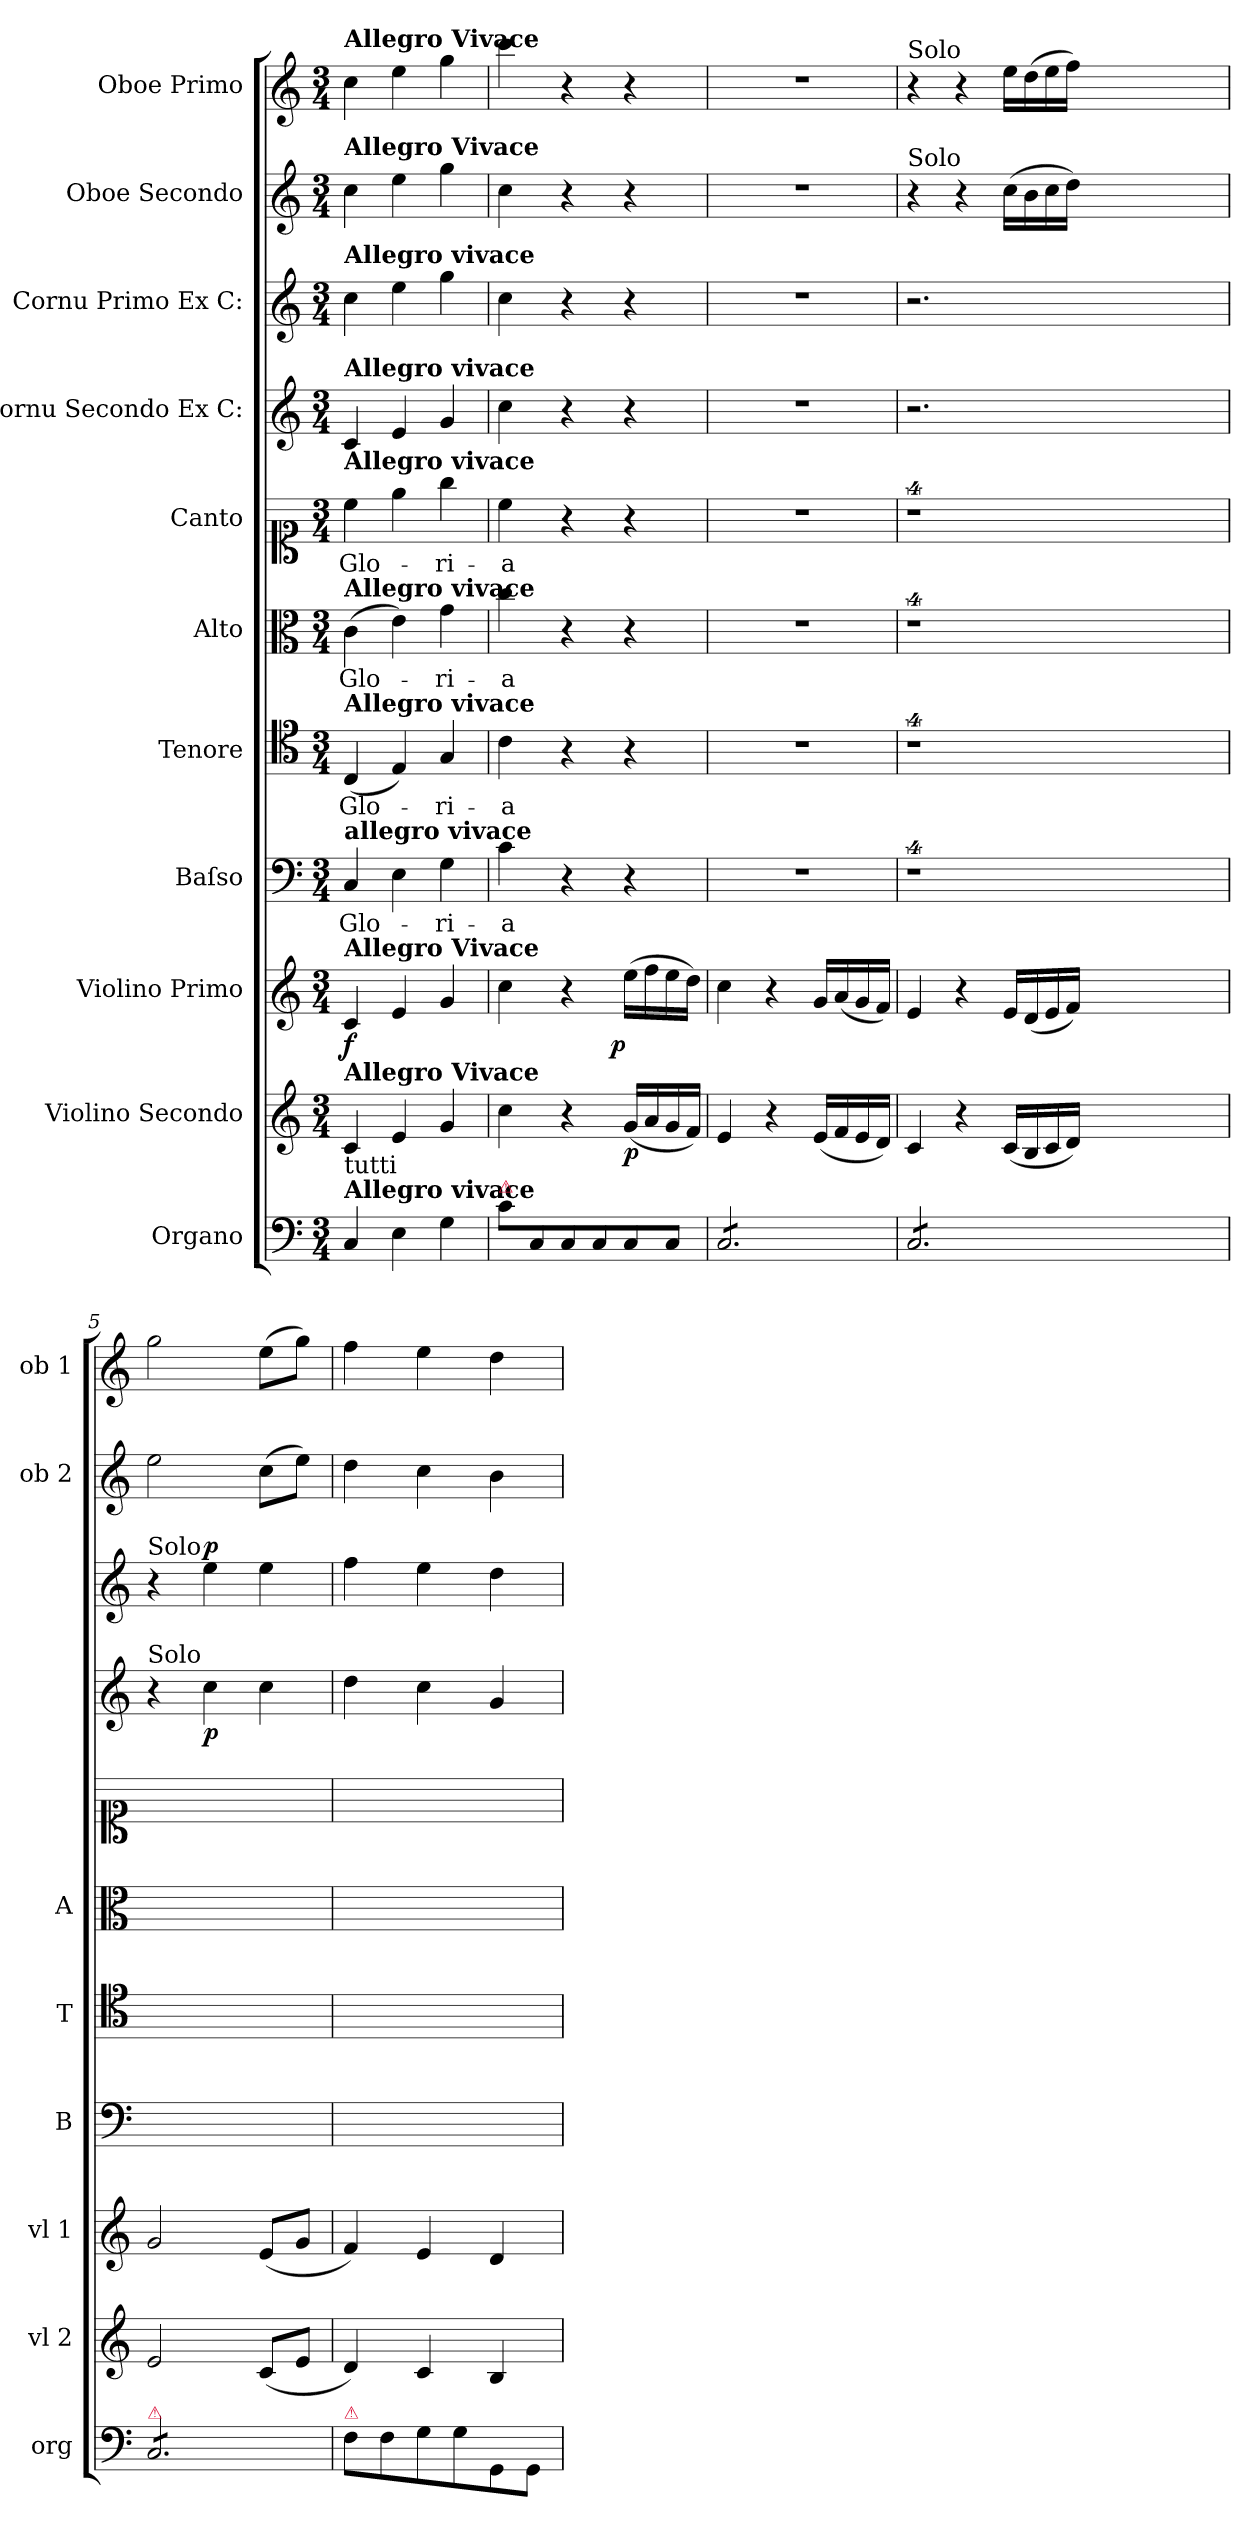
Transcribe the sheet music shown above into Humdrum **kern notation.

**kern	**dynam	**kern	**dynam	**kern	**dynam	**kern	**text	**kern	**text	**kern	**text	**kern	**text	**kern	**dynam	**kern	**dynam	**kern	**kern
*part11	*part11	*part10	*part10	*part9	*part9	*part8	*part8	*part7	*part7	*part6	*part6	*part5	*part5	*part4	*part4	*part3	*part3	*part2	*part1
*staff11	*staff11	*staff10	*staff10	*staff9	*staff9	*staff8	*staff8	*staff7	*staff7	*staff6	*staff6	*staff5	*staff5	*staff4	*staff4	*staff3	*staff3	*staff2	*staff1
*I"Organo	*	*I"Violino Secondo	*	*I"Violino Primo	*	*I"Baſso	*	*I"Tenore	*	*I"Alto	*	*I"Canto	*	*I"Cornu Secondo Ex C:	*	*I"Cornu Primo Ex C:	*	*I"Oboe Secondo	*I"Oboe Primo
*I'org	*	*I'vl 2	*	*I'vl 1	*	*I'B	*	*I'T	*	*I'A	*	*	*	*	*	*	*	*I'ob 2	*I'ob 1
*clefF4	*	*clefG2	*	*clefG2	*	*clefF4	*	*clefC4	*	*clefC3	*	*clefC1	*	*clefG2	*	*clefG2	*	*clefG2	*clefG2
*k[]	*	*k[]	*	*k[]	*	*k[]	*	*k[]	*	*k[]	*	*k[]	*	*k[]	*	*k[]	*	*k[]	*k[]
*C:	*	*C:	*	*C:	*	*C:	*	*C:	*	*C:	*	*C:	*	*C:	*	*C:	*	*C:	*C:
*M3/4	*	*M3/4	*	*M3/4	*	*M3/4	*	*M3/4	*	*M3/4	*	*M3/4	*	*M3/4	*	*M3/4	*	*M3/4	*M3/4
=1	=1	=1	=1	=1	=1	=1	=1	=1	=1	=1	=1	=1	=1	=1	=1	=1	=1	=1	=1
!	!	!	!	!	!	!	!	!	!	!	!	!	!	!	!	!	!	!	!LO:TX:a:B:t=Allegro Vivace
!	!	!	!	!	!	!	!	!	!	!	!	!	!	!	!	!	!	!LO:TX:a:B:t=Allegro Vivace	!
!	!	!	!	!	!	!	!	!	!	!	!	!	!	!	!	!LO:TX:a:B:t=Allegro vivace	!	!	!
!	!	!	!	!	!	!	!	!	!	!	!	!	!	!LO:TX:a:B:t=Allegro vivace	!	!	!	!	!
!	!	!	!	!	!	!	!	!	!	!	!	!LO:TX:a:B:t=Allegro vivace	!	!	!	!	!	!	!
!	!	!	!	!	!	!	!	!	!	!LO:TX:a:B:t=Allegro vivace	!	!	!	!	!	!	!	!	!
!	!	!	!	!	!	!	!	!LO:TX:a:B:t=Allegro vivace	!	!	!	!	!	!	!	!	!	!	!
!	!	!	!	!	!	!LO:TX:a:B:t=allegro vivace	!	!	!	!	!	!	!	!	!	!	!	!	!
!	!	!	!	!LO:TX:a:B:t=Allegro Vivace	!	!	!	!	!	!	!	!	!	!	!	!	!	!	!
!	!	!LO:TX:a:B:t=Allegro Vivace	!	!	!	!	!	!	!	!	!	!	!	!	!	!	!	!	!
!LO:TX:a:B:t=Allegro vivace	!	!	!	!	!	!	!	!	!	!	!	!	!	!	!	!	!	!	!
!LO:TX:a:t=tutti	!	!	!	!	!	!	!	!	!	!	!	!	!	!	!	!	!	!	!
4C/	.	4c/	for&colon;	4c/	f	4C/	Glo-	(4C/	Glo-	(4c\	Glo-	4cc\	Glo-	4c/	.	4cc\	.	4cc\	4cc\
4E\	.	4e/	.	4e/	.	4E\	.	4E/)	.	4e\)	.	4ee\	.	4e/	.	4ee\	.	4ee\	4ee\
4G\	.	4g/	.	4g/	.	4G\	-ri-	4G/	-ri-	4g\	-ri-	4gg\	-ri-	4g/	.	4gg\	.	4gg\	4gg\
=2	=2	=2	=2	=2	=2	=2	=2	=2	=2	=2	=2	=2	=2	=2	=2	=2	=2	=2	=2
!LO:TX:a:color=crimson:t=⚠	!	!	!	!	!	!	!	!	!	!	!	!	!	!	!	!	!	!	!
8c\L	.	4cc\	.	4cc\	.	4c\	-a	4c\	-a	4cc\	-a	4cc\	-a	4cc\	.	4cc\	.	4cc\	4ccc\
8C/	pio&colon;	.	.	.	.	.	.	.	.	.	.	.	.	.	.	.	.	.	.
8C/	.	4r	.	4r	.	4r	.	4r	.	4r	.	4r	.	4r	.	4r	.	4r	4r
8C/	.	.	.	.	.	.	.	.	.	.	.	.	.	.	.	.	.	.	.
!	!	!	!	!	!LO:DY:rj	!	!	!	!	!	!	!	!	!	!	!	!	!	!
8C/	.	(16g/LL	p	(16ee\LL	p	4r	.	4r	.	4r	.	4r	.	4r	.	4r	.	4r	4r
.	.	16a/	.	16ff\	.	.	.	.	.	.	.	.	.	.	.	.	.	.	.
8C/J	.	16g/	.	16ee\	.	.	.	.	.	.	.	.	.	.	.	.	.	.	.
.	.	16f/JJ)	.	16dd\JJ)	.	.	.	.	.	.	.	.	.	.	.	.	.	.	.
=3	=3	=3	=3	=3	=3	=3	=3	=3	=3	=3	=3	=3	=3	=3	=3	=3	=3	=3	=3
*tremolo	*	*	*	*	*	*	*	*	*	*	*	*	*	*	*	*	*	*	*
8C/L	.	4e/	.	4cc\	.	2.r	.	2.r	.	2.r	.	2.r	.	2.r	.	2.r	.	2.r	2.r
8C/	.	.	.	.	.	.	.	.	.	.	.	.	.	.	.	.	.	.	.
8C/	.	4r	.	4r	.	.	.	.	.	.	.	.	.	.	.	.	.	.	.
8C/	.	.	.	.	.	.	.	.	.	.	.	.	.	.	.	.	.	.	.
8C/	.	(16e/LL	.	16g/LL	.	.	.	.	.	.	.	.	.	.	.	.	.	.	.
.	.	16f/	.	(16a/	.	.	.	.	.	.	.	.	.	.	.	.	.	.	.
8C/J	.	16e/	.	16g/	.	.	.	.	.	.	.	.	.	.	.	.	.	.	.
.	.	16d/JJ)	.	16f/JJ)	.	.	.	.	.	.	.	.	.	.	.	.	.	.	.
=4	=4	=4	=4	=4	=4	=4	=4	=4	=4	=4	=4	=4	=4	=4	=4	=4	=4	=4	=4
!	!	!	!	!	!	!	!	!	!	!	!	!	!	!	!	!	!	!	!LO:TX:a:t=Solo
!	!	!	!	!	!	!	!	!	!	!	!	!	!	!	!	!	!	!LO:TX:a:t=Solo	!
8C/L	.	4c/	.	4e/	.	4%9r	.	4%9r	.	4%9r	.	4%9r	.	2.r	.	2.r	.	4r	4r
8C/	.	.	.	.	.	.	.	.	.	.	.	.	.	.	.	.	.	.	.
8C/	.	4r	.	4r	.	.	.	.	.	.	.	.	.	.	.	.	.	4r	4r
8C/	.	.	.	.	.	.	.	.	.	.	.	.	.	.	.	.	.	.	.
8C/	.	(16c/LL	.	16e/LL	.	.	.	.	.	.	.	.	.	.	.	.	.	(16cc\LL	16ee\LL
.	.	16B/	.	(16d/	.	.	.	.	.	.	.	.	.	.	.	.	.	16b\	(16dd\
8C/J	.	16c/	.	16e/	.	.	.	.	.	.	.	.	.	.	.	.	.	16cc\	16ee\
.	.	16d/JJ)	.	16f/JJ)	.	.	.	.	.	.	.	.	.	.	.	.	.	16dd\JJ)	16ff\JJ)
1.ryy	.	1.ryy	.	1.ryy	.	.	.	.	.	.	.	.	.	1.ryy	.	1.ryy	.	1.ryy	1.ryy
=5	=5	=5	=5	=5	=5	=5	=5	=5	=5	=5	=5	=5	=5	=5	=5	=5	=5	=5	=5
!	!	!	!	!	!	!	!	!	!	!	!	!	!	!	!	!LO:TX:a:t=Solo	!	!	!
!	!	!	!	!	!	!	!	!	!	!	!	!	!	!LO:TX:a:t=Solo	!	!	!	!	!
!LO:TX:a:color=crimson:t=⚠	!	!	!	!	!	!	!	!	!	!	!	!	!	!	!	!	!	!	!
8C/L	.	2e/	.	2g/	.	2.ryy	.	2.ryy	.	2.ryy	.	2.ryy	.	4r	.	4r	.	2ee\	2gg\
8C/	.	.	.	.	.	.	.	.	.	.	.	.	.	.	.	.	.	.	.
!	!	!	!	!	!	!	!	!	!	!	!	!	!	!	!	!	!LO:DY:a	!	!
8C/	.	.	.	.	.	.	.	.	.	.	.	.	.	4cc\	p	4ee\	p	.	.
8C/	.	.	.	.	.	.	.	.	.	.	.	.	.	.	.	.	.	.	.
8C/	.	(8c/L	.	(8e/L	.	.	.	.	.	.	.	.	.	4cc\	.	4ee\	.	(8cc\L	(8ee\L
8C/J	.	8e/J	.	8g/J	.	.	.	.	.	.	.	.	.	.	.	.	.	8ee\J)	8gg\J)
*Xtremolo	*	*	*	*	*	*	*	*	*	*	*	*	*	*	*	*	*	*	*
=6	=6	=6	=6	=6	=6	=6	=6	=6	=6	=6	=6	=6	=6	=6	=6	=6	=6	=6	=6
!LO:TX:a:color=crimson:t=⚠	!	!	!	!	!	!	!	!	!	!	!	!	!	!	!	!	!	!	!
8F\L	.	4d/)	.	4f/)	.	2.ryy	.	2.ryy	.	2.ryy	.	2.ryy	.	4dd\	.	4ff\	.	4dd\	4ff\
8F\	.	.	.	.	.	.	.	.	.	.	.	.	.	.	.	.	.	.	.
8G\	.	4c/	.	4e/	.	.	.	.	.	.	.	.	.	4cc\	.	4ee\	.	4cc\	4ee\
8G\	.	.	.	.	.	.	.	.	.	.	.	.	.	.	.	.	.	.	.
8GG/	.	4B/	.	4d/	.	.	.	.	.	.	.	.	.	4g/	.	4dd\	.	4b\	4dd\
8GG/J	.	.	.	.	.	.	.	.	.	.	.	.	.	.	.	.	.	.	.
=	=	=	=	=	=	=	=	=	=	=	=	=	=	=	=	=	=	=	=
*-	*-	*-	*-	*-	*-	*-	*-	*-	*-	*-	*-	*-	*-	*-	*-	*-	*-	*-	*-
